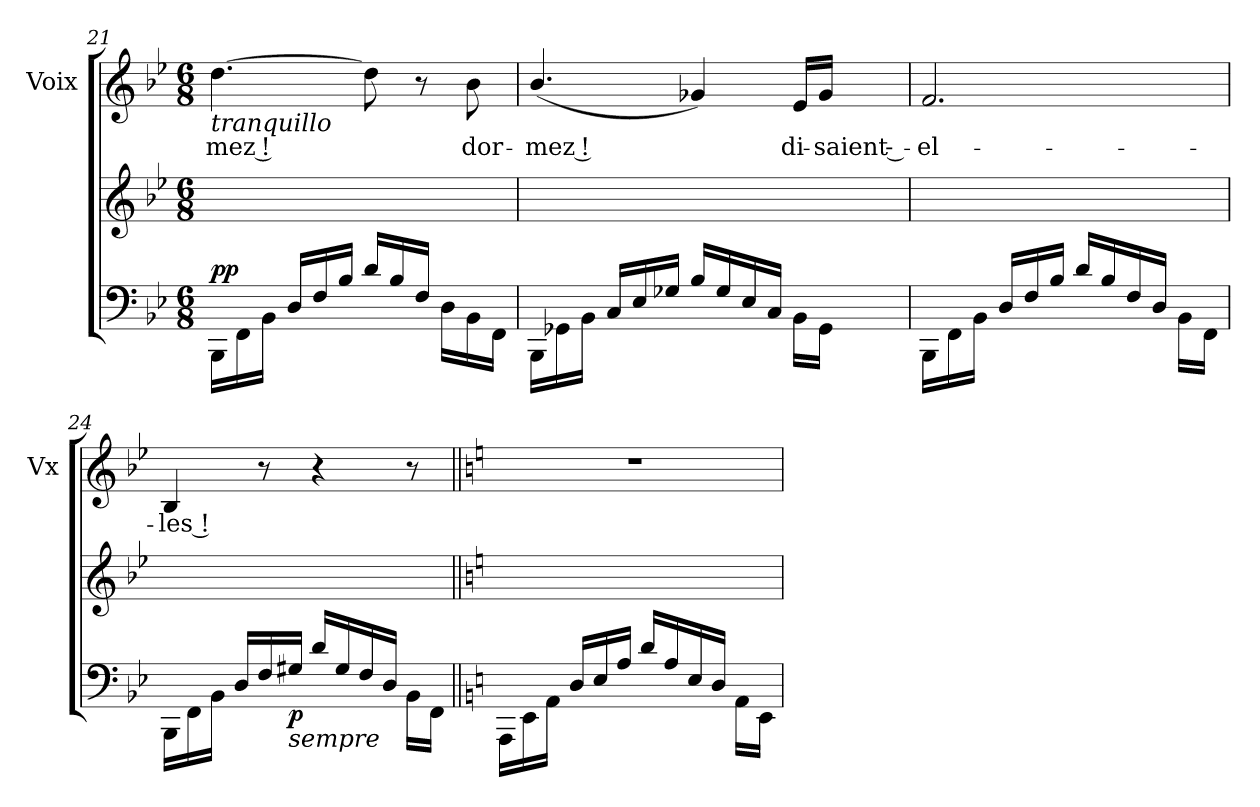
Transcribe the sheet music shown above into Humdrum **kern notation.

**kern	**kern	**dynam	**kern	**text
*part2	*part2	*part2	*part1	*part1
*staff3	*staff2	*staff2/3	*staff1	*staff1
*	*	*	*I"Voix	*
*	*	*	*I'Vx	*
*clefF4	*clefG2	*	*clefG2	*
*k[b-e-]	*k[b-e-]	*	*k[b-e-]	*
*B-:	*B-:	*	*B-:	*
*M6/8	*M6/8	*	*M6/8	*
=21	=21	=21	=21	=21
!	!	!	!LO:TX:b:i:t=tranquillo	!
!	!	!LO:DY:a=2	!	!LO:LY:b
16BBB-\LL	2.ryy	pp	[4.dd\	-mez !
16FF\	.	.	.	.
16BB-\JJ	.	.	.	.
16D/LL	.	.	.	.
16F/	.	.	.	.
16B-/JJ	.	.	.	.
16d/LL	.	.	8dd\]	.
16B-/	.	.	.	.
16F/JJ	.	.	8r	.
16D\LL	.	.	.	.
!	!	!	!	!LO:LY:b
16BB-\	.	.	8b-\	dor-
16FF\JJ	.	.	.	.
!!LO:LB:g=z
=22	=22	=22	=22	=22
!	!	!	!	!LO:LY:b
16BBB-\LL	2.ryy	.	(<4.b-/	-mez !
16GG-X\	.	.	.	.
16BB-\JJ	.	.	.	.
16C/LL	.	.	.	.
16E-/	.	.	.	.
16G-X/JJ	.	.	.	.
16B-/LL	.	.	4g-X/)	.
16G-/	.	.	.	.
16E-/	.	.	.	.
16C/JJ	.	.	.	.
!	!	!	!	!LO:LY:b
16BB-\LL	.	.	16e-/LL	di-
!	!	!	!	!LO:LY:b
16GG-\JJ	.	.	16g-/JJ	-saient ‑-
=23	=23	=23	=23	=23
!	!	!	!	!LO:LY:b
16BBB-\LL	2.ryy	.	2.f/	-el-
16FF\	.	.	.	.
16BB-\JJ	.	.	.	.
16D/LL	.	.	.	.
16F/	.	.	.	.
16B-/JJ	.	.	.	.
16d/LL	.	.	.	.
16B-/	.	.	.	.
16F/	.	.	.	.
16D/JJ	.	.	.	.
16BB-\LL	.	.	.	.
16FF\JJ	.	.	.	.
=24	=24	=24	=24	=24
!	!	!	!	!LO:LY:b
16BBB-\LL	2.ryy	.	4B-/	-les !
16FF\	.	.	.	.
16BB-\JJ	.	.	.	.
16D/LL	.	.	.	.
16F/	.	.	8r	.
!LO:TX:b:i:t=sempre	!	!	!	!
!	!	!LO:DY:b=2	!	!
16G#X/JJ	.	p	.	.
16d/LL	.	.	4r	.
16G#/	.	.	.	.
16F/	.	.	.	.
16D/JJ	.	.	.	.
16BB-\LL	.	.	8r	.
16FF\JJ	.	.	.	.
!!LO:PB:g=z
=25||	=25||	=25||	=25||	=25||
*k[]	*k[]	*	*k[]	*
*C:	*C:	*	*C:	*
16AAA\LL	2.ryy	.	2.r	.
16EE\	.	.	.	.
16AA\JJ	.	.	.	.
16D/LL	.	.	.	.
16E/	.	.	.	.
16A/JJ	.	.	.	.
16d/LL	.	.	.	.
16A/	.	.	.	.
16E/	.	.	.	.
16D/JJ	.	.	.	.
16AA\LL	.	.	.	.
16EE\JJ	.	.	.	.
=	=	=	=	=
*-	*-	*-	*-	*-
